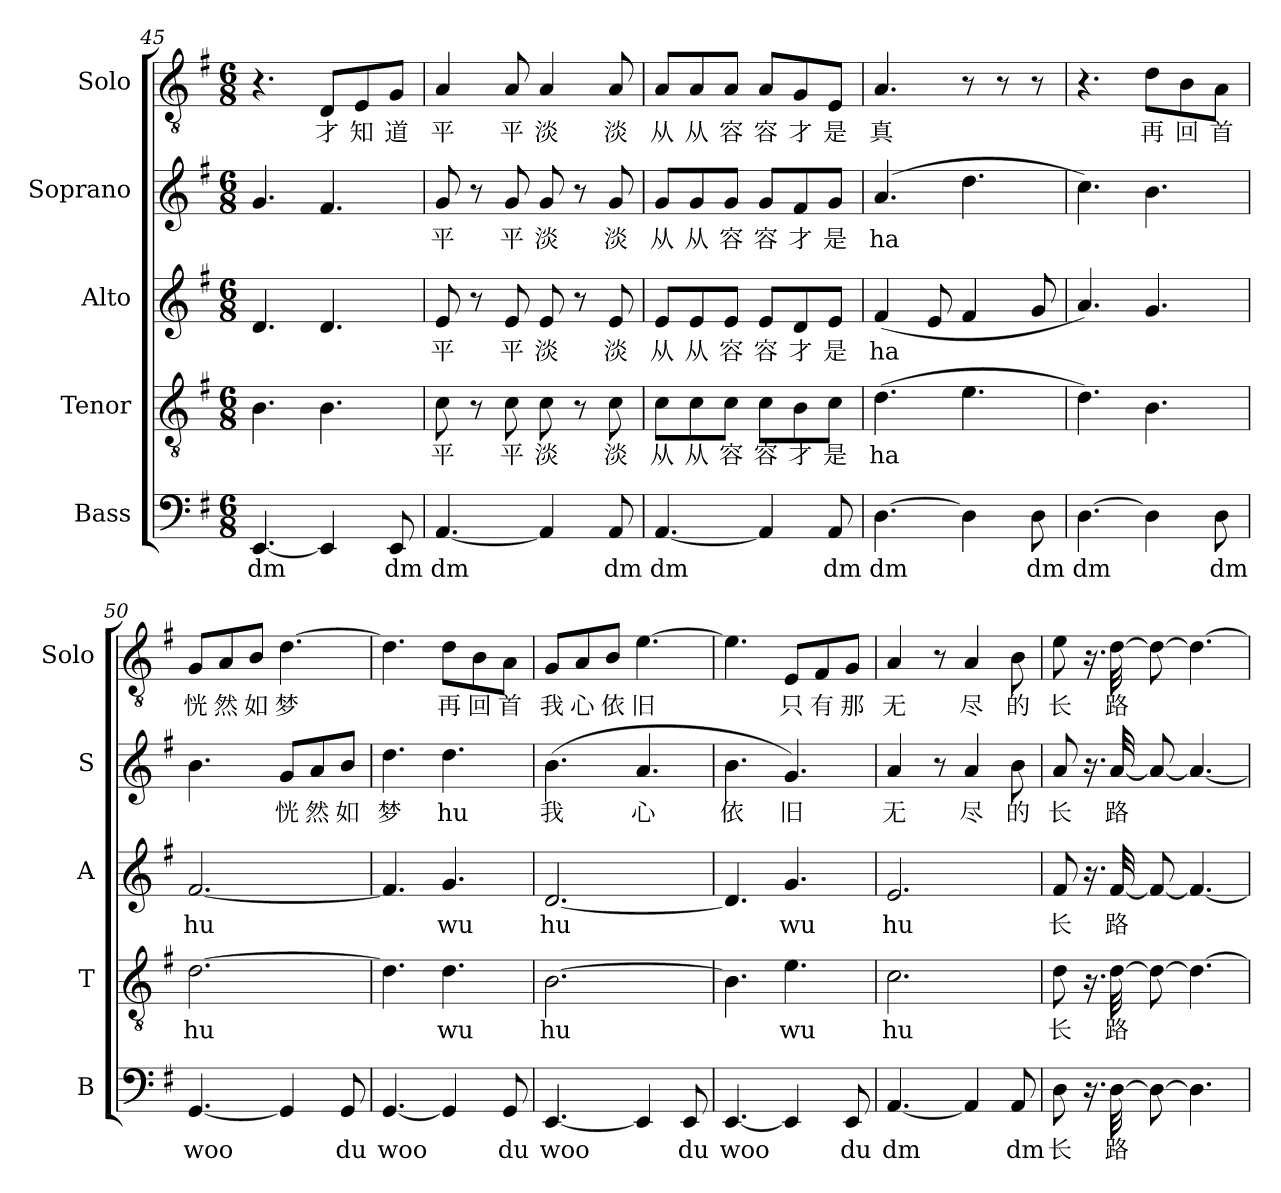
**kern	**text	**kern	**text	**kern	**text	**kern	**text	**kern	**text
*part5	*part5	*part4	*part4	*part3	*part3	*part2	*part2	*part1	*part1
*staff5	*staff5	*staff4	*staff4	*staff3	*staff3	*staff2	*staff2	*staff1	*staff1
*I"Bass	*	*I"Tenor	*	*I"Alto	*	*I"Soprano	*	*I"Solo	*
*I'B	*	*I'T	*	*I'A	*	*I'S	*	*I'Solo	*
*clefF4	*	*clefGv2	*	*clefG2	*	*clefG2	*	*clefGv2	*
*k[f#]	*	*k[f#]	*	*k[f#]	*	*k[f#]	*	*k[f#]	*
*G:	*	*G:	*	*G:	*	*G:	*	*G:	*
*M6/8	*	*M6/8	*	*M6/8	*	*M6/8	*	*M6/8	*
=45	=45	=45	=45	=45	=45	=45	=45	=45	=45
!	!LO:LY:b	!	!	!	!	!	!	!	!
[4.EE/	dm	4.B\	.	4.d/	.	4.g/	.	4.r	.
!	!	!	!	!	!	!	!	!	!LO:LY:b
4EE/]	.	4.B\	.	4.d/	.	4.f#/	.	8D/L	才
!	!	!	!	!	!	!	!	!	!LO:LY:b
.	.	.	.	.	.	.	.	8E/	知
!	!LO:LY:b	!	!	!	!	!	!	!	!LO:LY:b
8EE/	dm	.	.	.	.	.	.	8G/J	道
!!LO:LB:g=z
=46	=46	=46	=46	=46	=46	=46	=46	=46	=46
!	!LO:LY:b	!	!LO:LY:b	!	!LO:LY:b	!	!LO:LY:b	!	!LO:LY:b
[4.AA/	dm	8c>\	平	8e</	平	8g</	平	4A/	平
.	.	8r	.	8r	.	8r	.	.	.
!	!	!	!LO:LY:b	!	!LO:LY:b	!	!LO:LY:b	!	!LO:LY:b
.	.	8c>\	平	8e</	平	8g</	平	8A/	平
!	!	!	!LO:LY:b	!	!LO:LY:b	!	!LO:LY:b	!	!LO:LY:b
4AA/]	.	8c>\	淡	8e</	淡	8g</	淡	4A/	淡
.	.	8r	.	8r	.	8r	.	.	.
!	!LO:LY:b	!	!LO:LY:b	!	!LO:LY:b	!	!LO:LY:b	!	!LO:LY:b
8AA/	dm	8c>\	淡	8e</	淡	8g</	淡	8A/	淡
=47	=47	=47	=47	=47	=47	=47	=47	=47	=47
!	!LO:LY:b	!	!LO:LY:b	!	!LO:LY:b	!	!LO:LY:b	!	!LO:LY:b
[4.AA/	dm	8c\L	从	8e/L	从	8g/L	从	8A/L	从
!	!	!	!LO:LY:b	!	!LO:LY:b	!	!LO:LY:b	!	!LO:LY:b
.	.	8c\	从	8e/	从	8g/	从	8A/	从
!	!	!	!LO:LY:b	!	!LO:LY:b	!	!LO:LY:b	!	!LO:LY:b
.	.	8c\J	容	8e/J	容	8g/J	容	8A/J	容
!	!	!	!LO:LY:b	!	!LO:LY:b	!	!LO:LY:b	!	!LO:LY:b
4AA/]	.	8c\L	容	8e/L	容	8g/L	容	8A/L	容
!	!	!	!LO:LY:b	!	!LO:LY:b	!	!LO:LY:b	!	!LO:LY:b
.	.	8B\	才	8d/	才	8f#/	才	8G/	才
!	!LO:LY:b	!	!LO:LY:b	!	!LO:LY:b	!	!LO:LY:b	!	!LO:LY:b
8AA/	dm	8c\J	是	8e/J	是	8g/J	是	8E/J	是
=48	=48	=48	=48	=48	=48	=48	=48	=48	=48
!	!LO:LY:b	!	!LO:LY:b	!	!LO:LY:b	!	!LO:LY:b	!	!LO:LY:b
[4.D\	dm	(>4.d\	ha	(<4f#/	ha	(4.a/	ha	4.A/	真
.	.	.	.	8e/	.	.	.	.	.
4D\]	.	4.e\	.	4f#/	.	4.dd\	.	8r	.
.	.	.	.	.	.	.	.	8r	.
!	!LO:LY:b	!	!	!	!	!	!	!	!
8D\	dm	.	.	8g/	.	.	.	8r	.
=49	=49	=49	=49	=49	=49	=49	=49	=49	=49
!	!LO:LY:b	!	!	!	!	!	!	!	!
[4.D\	dm	4.d\)	.	4.a/)	.	4.cc\)	.	4.r	.
!	!	!	!	!	!	!	!	!	!LO:LY:b
4D\]	.	4.B\	.	4.g/	.	4.b\	.	8d\L	再
!	!	!	!	!	!	!	!	!	!LO:LY:b
.	.	.	.	.	.	.	.	8B\	回
!	!LO:LY:b	!	!	!	!	!	!	!	!LO:LY:b
8D\	dm	.	.	.	.	.	.	8A\J	首
!!LO:PB:g=z
=50	=50	=50	=50	=50	=50	=50	=50	=50	=50
!	!LO:LY:b	!	!LO:LY:b	!	!LO:LY:b	!	!	!	!LO:LY:b
[4.GG/	woo	[2.d\	hu	[2.f#/	hu	4.b\	.	8G/L	恍
!	!	!	!	!	!	!	!	!	!LO:LY:b
.	.	.	.	.	.	.	.	8A/	然
!	!	!	!	!	!	!	!	!	!LO:LY:b
.	.	.	.	.	.	.	.	8B/J	如
!	!	!	!	!	!	!	!LO:LY:b	!	!LO:LY:b
4GG/]	.	.	.	.	.	8g/L	恍	[4.d\	梦
!	!	!	!	!	!	!	!LO:LY:b	!	!
.	.	.	.	.	.	8a/	然	.	.
!	!LO:LY:b	!	!	!	!	!	!LO:LY:b	!	!
8GG/	du	.	.	.	.	8b/J	如	.	.
=51	=51	=51	=51	=51	=51	=51	=51	=51	=51
!	!LO:LY:b	!	!	!	!	!	!LO:LY:b	!	!
[4.GG/	woo	4.d\]	.	4.f#/]	.	4.dd\	梦	4.d\]	.
!	!	!	!LO:LY:b	!	!LO:LY:b	!	!LO:LY:b	!	!LO:LY:b
4GG/]	.	4.d\	wu	4.g/	wu	4.dd\	hu	8d\L	再
!	!	!	!	!	!	!	!	!	!LO:LY:b
.	.	.	.	.	.	.	.	8B\	回
!	!LO:LY:b	!	!	!	!	!	!	!	!LO:LY:b
8GG/	du	.	.	.	.	.	.	8A\J	首
=52	=52	=52	=52	=52	=52	=52	=52	=52	=52
!	!LO:LY:b	!	!LO:LY:b	!	!LO:LY:b	!	!LO:LY:b	!	!LO:LY:b
[4.EE/	woo	[2.B\	hu	[2.d/	hu	(>4.b\	我	8G/L	我
!	!	!	!	!	!	!	!	!	!LO:LY:b
.	.	.	.	.	.	.	.	8A/	心
!	!	!	!	!	!	!	!	!	!LO:LY:b
.	.	.	.	.	.	.	.	8B/J	依
!	!	!	!	!	!	!	!LO:LY:b	!	!LO:LY:b
4EE/]	.	.	.	.	.	4.a/	心	[4.e\	旧
!	!LO:LY:b	!	!	!	!	!	!	!	!
8EE/	du	.	.	.	.	.	.	.	.
=53	=53	=53	=53	=53	=53	=53	=53	=53	=53
!	!LO:LY:b	!	!	!	!	!	!LO:LY:b	!	!
[4.EE/	woo	4.B\]	.	4.d/]	.	4.b\	依	4.e\]	.
!	!	!	!LO:LY:b	!	!LO:LY:b	!	!LO:LY:b	!	!LO:LY:b
4EE/]	.	4.e\	wu	4.g/	wu	4.g/)	旧	8E/L	只
!	!	!	!	!	!	!	!	!	!LO:LY:b
.	.	.	.	.	.	.	.	8F#/	有
!	!LO:LY:b	!	!	!	!	!	!	!	!LO:LY:b
8EE/	du	.	.	.	.	.	.	8G/J	那
!!LO:LB:g=z
=54	=54	=54	=54	=54	=54	=54	=54	=54	=54
!	!LO:LY:b	!	!LO:LY:b	!	!LO:LY:b	!	!LO:LY:b	!	!LO:LY:b
[4.AA/	dm	2.c\	hu	2.e/	hu	4a/	无	4A/	无
.	.	.	.	.	.	8r	.	8r	.
!	!	!	!	!	!	!	!LO:LY:b	!	!LO:LY:b
4AA/]	.	.	.	.	.	4a/	尽	4A/	尽
!	!LO:LY:b	!	!	!	!	!	!LO:LY:b	!	!LO:LY:b
8AA/	dm	.	.	.	.	8b\	的	8B\	的
=55	=55	=55	=55	=55	=55	=55	=55	=55	=55
!	!LO:LY:b	!	!LO:LY:b	!	!LO:LY:b	!	!LO:LY:b	!	!LO:LY:b
8D\	长	8d\	长	8f#/	长	8a/	长	8e\	长
16.r	.	16.r	.	16.r	.	16.r	.	16.r	.
!	!LO:LY:b	!	!LO:LY:b	!	!LO:LY:b	!	!LO:LY:b	!	!LO:LY:b
[32D\	路	[32d\	路	[32f#/	路	[32a/	路	[32d\	路
8D\_	.	8d\_	.	8f#/_	.	8a/_	.	8d\_	.
4.D\]	.	4.d\_	.	4.f#/_	.	4.a/_	.	4.d\_	.
=	=	=	=	=	=	=	=	=	=
*-	*-	*-	*-	*-	*-	*-	*-	*-	*-
